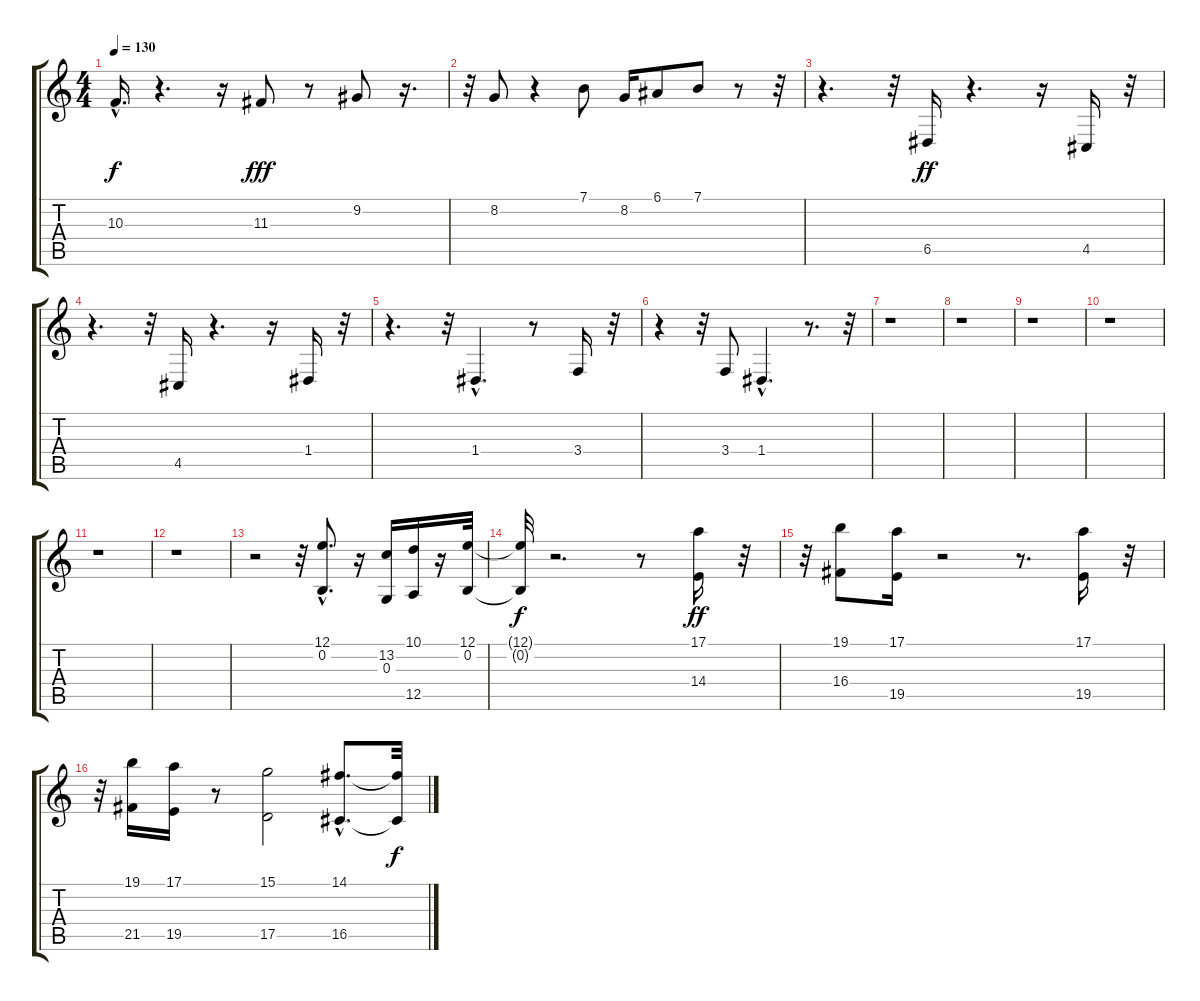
\track "" {instrument vibraphone}
\staff {score tabs}
\tuning (E4 B3 G3 D3 A2 E2) {hide}
\ts (4 4)
\tempo 130
\clef g2
\ks c
10.3{hac t}.16{d dy f} r.4{d} r.16 11.3.8{dy fff volume 12} r.8 9.2.8{volume 12} r.16{d} |
r.32 8.2.8{volume 12} r.4 7.1.8{volume 12} 8.2.16{volume 12} 6.1.8{volume 12} 7.1.8{volume 12} r.8 r.32 |
r.4{d} r.32 6.5.16{dy ff volume 16 balance 0 instrument trumpet} r.4{d} r.16 4.5.16 r.32 |
r.4{d} r.32 4.5.16 r.4{d} r.16 1.4.16 r.32 |
r.4{d} r.32 1.4{hac}.4{d} r.8 3.4.16 r.32 |
r.4 r.32 3.4.8{balance 15} 1.4{hac}.4{d balance 0} r.8{d} r.32 |
r.1 |
r.1 |
r.1 |
r.1 |
r.1 |
r.1 |
r.2 r.32 (12.1{hac} 0.2{hac}).8{d balance 3} r.16 (13.2 0.3).16 (10.1 12.5).16 r.16 (12.1 0.2).32 |
(12.1{t} 0.2{t}).32{dy f} r.2{d} r.8 (17.1 14.4).16{dy ff} r.32 |
r.32 (19.1 16.4).8 (17.1 19.5).16 r.2 r.8{d} (17.1 19.5).16 r.32 |
r.32 (19.1 21.5).16 (17.1 19.5).16 r.8 (15.1 17.5).2 (14.1{hac} 16.5{hac}).8{d} (14.1{t} 16.5{t}).32{dy f}
